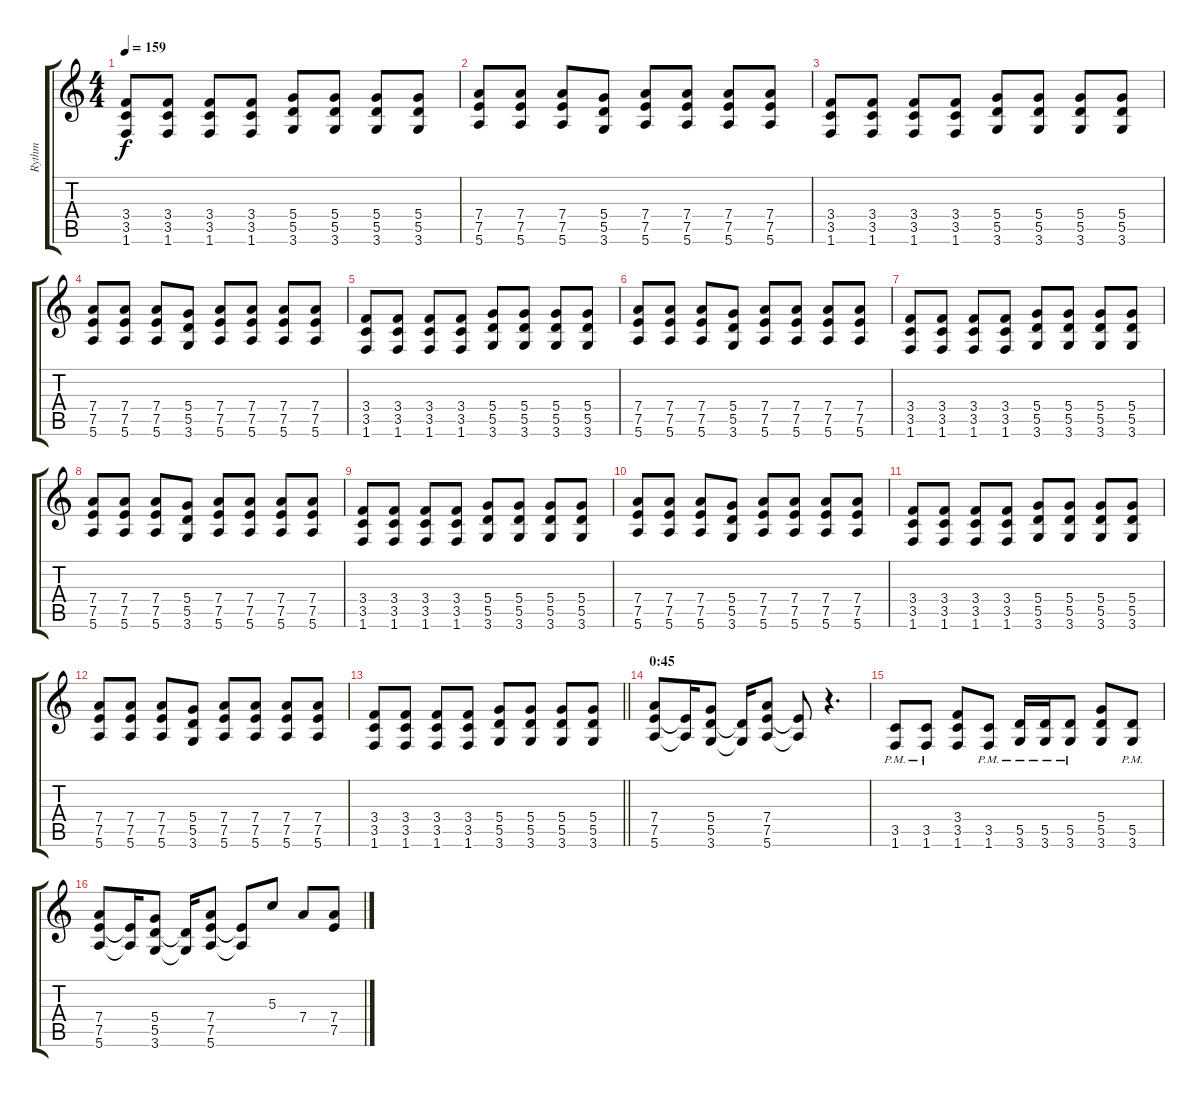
\track ("Rythm" "Rythm") {instrument distortionguitar}
\staff {score tabs}
\tuning (E4 B3 G3 D3 A2 E2) {hide}
\ts (4 4)
\tempo 159
\clef g2
\ks c
(3.4 3.5 1.6).8{dy f} (3.4 3.5 1.6).8 (3.4 3.5 1.6).8 (3.4 3.5 1.6).8 (5.4 5.5 3.6).8 (5.4 5.5 3.6).8 (5.4 5.5 3.6).8 (5.4 5.5 3.6).8 |
(7.4 7.5 5.6).8 (7.4 7.5 5.6).8 (7.4 7.5 5.6).8 (5.4 5.5 3.6).8 (7.4 7.5 5.6).8 (7.4 7.5 5.6).8 (7.4 7.5 5.6).8 (7.4 7.5 5.6).8 |
(3.4 3.5 1.6).8 (3.4 3.5 1.6).8 (3.4 3.5 1.6).8 (3.4 3.5 1.6).8 (5.4 5.5 3.6).8 (5.4 5.5 3.6).8 (5.4 5.5 3.6).8 (5.4 5.5 3.6).8 |
(7.4 7.5 5.6).8 (7.4 7.5 5.6).8 (7.4 7.5 5.6).8 (5.4 5.5 3.6).8 (7.4 7.5 5.6).8 (7.4 7.5 5.6).8 (7.4 7.5 5.6).8 (7.4 7.5 5.6).8 |
(3.4 3.5 1.6).8 (3.4 3.5 1.6).8 (3.4 3.5 1.6).8 (3.4 3.5 1.6).8 (5.4 5.5 3.6).8 (5.4 5.5 3.6).8 (5.4 5.5 3.6).8 (5.4 5.5 3.6).8 |
(7.4 7.5 5.6).8 (7.4 7.5 5.6).8 (7.4 7.5 5.6).8 (5.4 5.5 3.6).8 (7.4 7.5 5.6).8 (7.4 7.5 5.6).8 (7.4 7.5 5.6).8 (7.4 7.5 5.6).8 |
(3.4 3.5 1.6).8 (3.4 3.5 1.6).8 (3.4 3.5 1.6).8 (3.4 3.5 1.6).8 (5.4 5.5 3.6).8 (5.4 5.5 3.6).8 (5.4 5.5 3.6).8 (5.4 5.5 3.6).8 |
(7.4 7.5 5.6).8 (7.4 7.5 5.6).8 (7.4 7.5 5.6).8 (5.4 5.5 3.6).8 (7.4 7.5 5.6).8 (7.4 7.5 5.6).8 (7.4 7.5 5.6).8 (7.4 7.5 5.6).8 |
(3.4 3.5 1.6).8 (3.4 3.5 1.6).8 (3.4 3.5 1.6).8 (3.4 3.5 1.6).8 (5.4 5.5 3.6).8 (5.4 5.5 3.6).8 (5.4 5.5 3.6).8 (5.4 5.5 3.6).8 |
(7.4 7.5 5.6).8 (7.4 7.5 5.6).8 (7.4 7.5 5.6).8 (5.4 5.5 3.6).8 (7.4 7.5 5.6).8 (7.4 7.5 5.6).8 (7.4 7.5 5.6).8 (7.4 7.5 5.6).8 |
(3.4 3.5 1.6).8 (3.4 3.5 1.6).8 (3.4 3.5 1.6).8 (3.4 3.5 1.6).8 (5.4 5.5 3.6).8 (5.4 5.5 3.6).8 (5.4 5.5 3.6).8 (5.4 5.5 3.6).8 |
(7.4 7.5 5.6).8 (7.4 7.5 5.6).8 (7.4 7.5 5.6).8 (5.4 5.5 3.6).8 (7.4 7.5 5.6).8 (7.4 7.5 5.6).8 (7.4 7.5 5.6).8 (7.4 7.5 5.6).8 |
\barLineRight lightlight
(3.4 3.5 1.6).8 (3.4 3.5 1.6).8 (3.4 3.5 1.6).8 (3.4 3.5 1.6).8 (5.4 5.5 3.6).8 (5.4 5.5 3.6).8 (5.4 5.5 3.6).8 (5.4 5.5 3.6).8 |
\section ("" "0:45")
(7.4 7.5 5.6).8 (7.5{t} 5.6{t}).16 (5.4 5.5 3.6).8 (5.5{t} 3.6{t}).16 (7.4 7.5 5.6).8 (7.5{t} 5.6{t}).8 r.4{d} |
(3.5{pm} 1.6{pm}).8 (3.5{pm} 1.6{pm}).8 (3.4 3.5 1.6).8 (3.5{pm} 1.6{pm}).8 (5.5{pm} 3.6{pm}).16 (5.5{pm} 3.6{pm}).16 (5.5{pm} 3.6{pm}).8 (5.4 5.5 3.6).8 (5.5{pm} 3.6{pm}).8 |
(7.4 7.5 5.6).8 (7.5{t} 5.6{t}).16 (5.4 5.5 3.6).8 (5.5{t} 3.6{t}).16 (7.4 7.5 5.6).8 (7.5{t} 5.6{t}).8 5.3.8 7.4.8 (7.4 7.5).8
